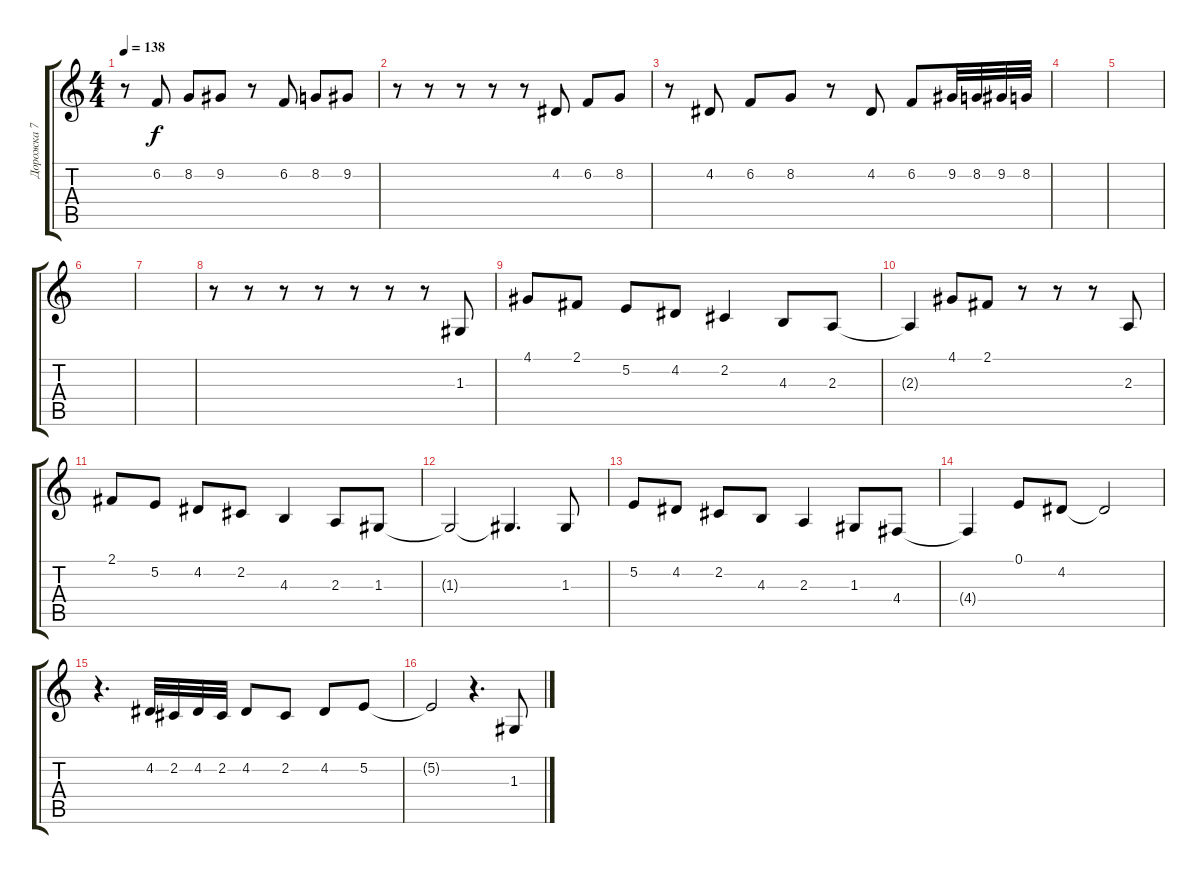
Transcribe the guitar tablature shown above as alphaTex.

\track ("Дорожка 7" "Дорожка 7") {instrument koto}
\staff {score tabs}
\tuning (E4 B3 G3 D3 A2 E2) {hide}
\ts (4 4)
\tempo 138
\clef g2
\ks c
r.8{dy f} 6.2.8 8.2.8 9.2.8 r.8 6.2.8 8.2.8 9.2.8 |
r.8 r.8 r.8 r.8 r.8 4.2.8 6.2.8 8.2.8 |
r.8 4.2.8 6.2.8 8.2.8 r.8 4.2.8 6.2.8 9.2.32 8.2.32 9.2.32 8.2.32 |
|
|
|
|
r.8 r.8 r.8 r.8 r.8 r.8 r.8 1.3.8 |
4.1.8 2.1.8 5.2.8 4.2.8 2.2.4 4.3.8 2.3.8 |
2.3{t}.4 4.1.8 2.1.8 r.8 r.8 r.8 2.3.8 |
2.1.8 5.2.8 4.2.8 2.2.8 4.3.4 2.3.8 1.3.8 |
1.3{t}.2 1.3{t}.4{d} 1.3.8 |
5.2.8 4.2.8 2.2.8 4.3.8 2.3.4 1.3.8 4.4.8 |
4.4{t}.4 0.1.8 4.2.8 4.2{t}.2 |
r.4{d} 4.2.32 2.2.32 4.2.32 2.2.32 4.2.8 2.2.8 4.2.8 5.2.8 |
5.2{t}.2 r.4{d} 1.3.8
